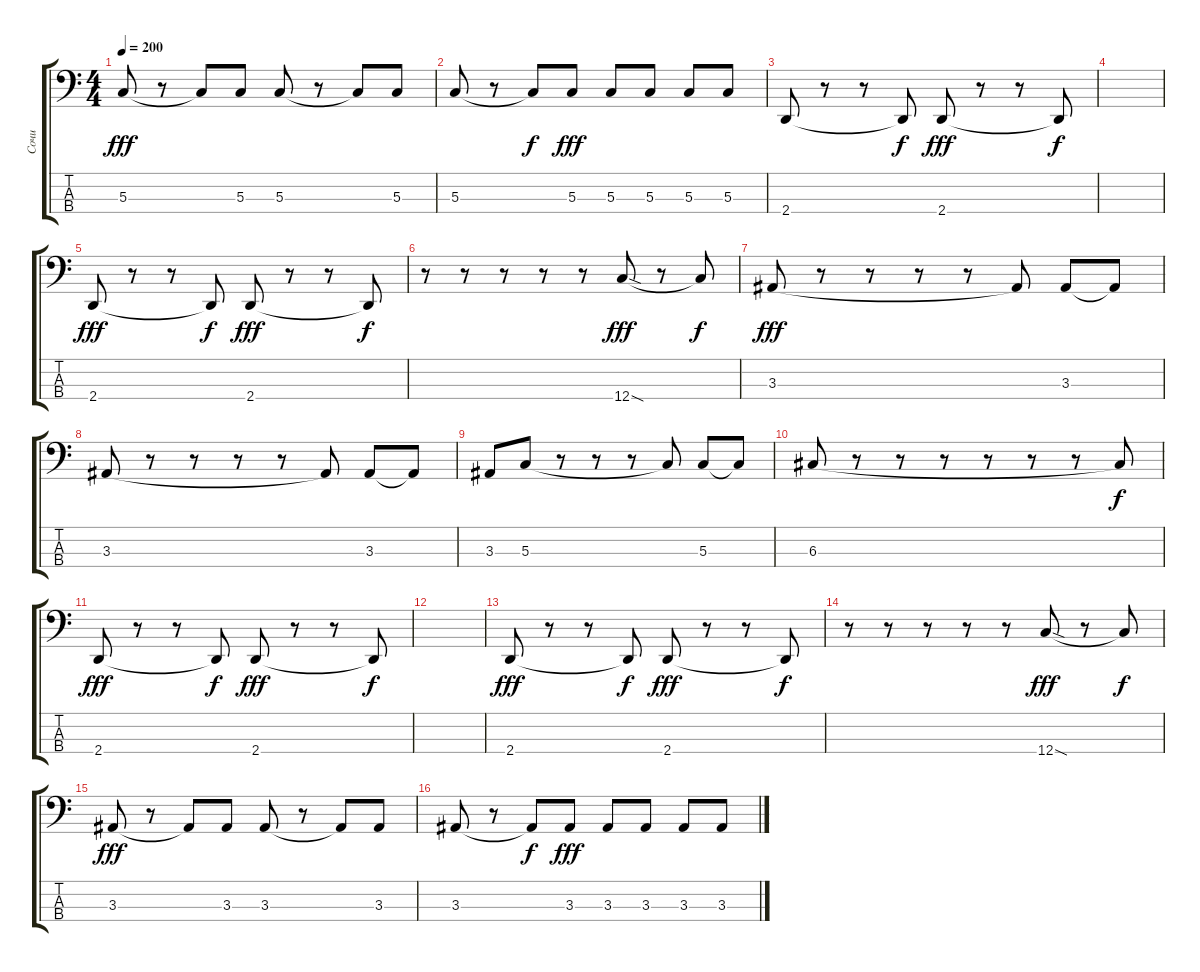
\track ("Сочи" "Сочи") {instrument electricbasspick}
\staff {score tabs}
\tuning (F2 C2 G1 C1) {hide}
\ts (4 4)
\tempo 200
\clef f4
\ks c
5.3.8{dy fff} r.8 5.3{t}.8 5.3.8 5.3.8 r.8 5.3{t}.8 5.3.8 |
5.3.8 r.8 5.3{t}.8{dy f} 5.3.8{dy fff} 5.3.8 5.3.8 5.3.8 5.3.8 |
2.4.8 r.8 r.8 2.4{t}.8{dy f} 2.4.8{dy fff} r.8 r.8 2.4{t}.8{dy f} |
|
2.4.8{dy fff} r.8 r.8 2.4{t}.8{dy f} 2.4.8{dy fff} r.8 r.8 2.4{t}.8{dy f} |
r.8 r.8 r.8 r.8 r.8 12.4{sod}.8{dy fff} r.8 12.4{t}.8{dy f} |
3.3.8{dy fff} r.8 r.8 r.8 r.8 3.3{t}.8 3.3.8 3.3{t}.8 |
3.3.8 r.8 r.8 r.8 r.8 3.3{t}.8 3.3.8 3.3{t}.8 |
3.3.8 5.3.8 r.8 r.8 r.8 5.3{t}.8 5.3.8 5.3{t}.8 |
6.3.8 r.8 r.8 r.8 r.8 r.8 r.8 6.3{t}.8{dy f} |
2.4.8{dy fff} r.8 r.8 2.4{t}.8{dy f} 2.4.8{dy fff} r.8 r.8 2.4{t}.8{dy f} |
|
2.4.8{dy fff} r.8 r.8 2.4{t}.8{dy f} 2.4.8{dy fff} r.8 r.8 2.4{t}.8{dy f} |
r.8 r.8 r.8 r.8 r.8 12.4{sod}.8{dy fff} r.8 12.4{t}.8{dy f} |
3.3.8{dy fff} r.8 3.3{t}.8 3.3.8 3.3.8 r.8 3.3{t}.8 3.3.8 |
3.3.8 r.8 3.3{t}.8{dy f} 3.3.8{dy fff} 3.3.8 3.3.8 3.3.8 3.3.8
